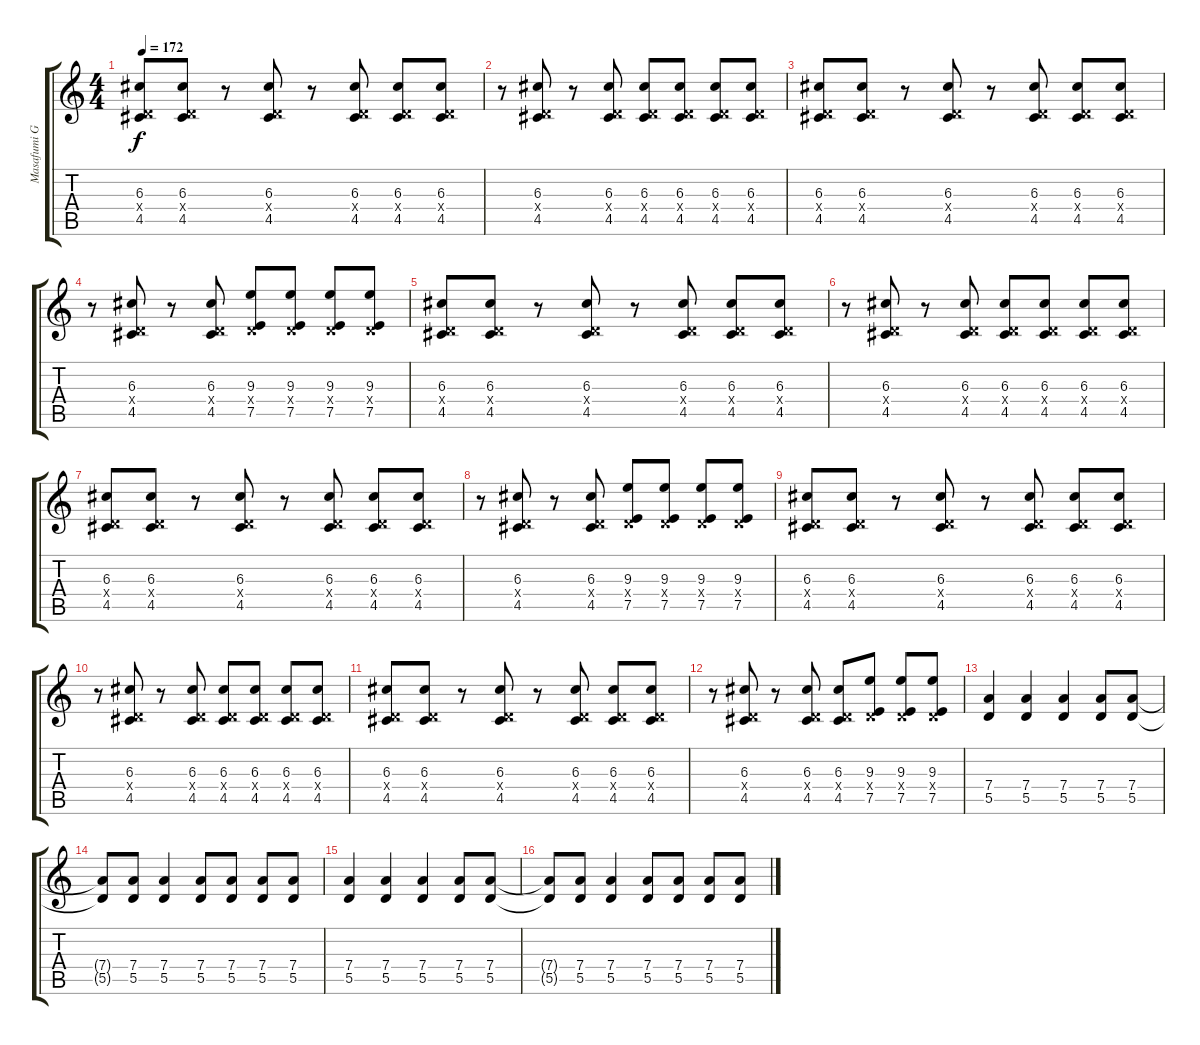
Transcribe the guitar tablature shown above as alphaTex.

\track ("Masafumi Gotou" "Masafumi G") {instrument distortionguitar}
\staff {score tabs}
\tuning (E4 B3 G3 D3 A2 E2) {hide}
\ts (4 4)
\tempo 172
\clef g2
\ks c
(6.3 0.4{x} 4.5).8{dy f} (6.3 0.4{x} 4.5).8 r.8 (6.3 0.4{x} 4.5).8 r.8 (6.3 0.4{x} 4.5).8 (6.3 0.4{x} 4.5).8 (6.3 0.4{x} 4.5).8 |
r.8 (6.3 0.4{x} 4.5).8 r.8 (6.3 0.4{x} 4.5).8 (6.3 0.4{x} 4.5).8 (6.3 0.4{x} 4.5).8 (6.3 0.4{x} 4.5).8 (6.3 0.4{x} 4.5).8 |
(6.3 0.4{x} 4.5).8 (6.3 0.4{x} 4.5).8 r.8 (6.3 0.4{x} 4.5).8 r.8 (6.3 0.4{x} 4.5).8 (6.3 0.4{x} 4.5).8 (6.3 0.4{x} 4.5).8 |
r.8 (6.3 0.4{x} 4.5).8 r.8 (6.3 0.4{x} 4.5).8 (9.3 0.4{x} 7.5).8 (9.3 0.4{x} 7.5).8 (9.3 0.4{x} 7.5).8 (9.3 0.4{x} 7.5).8 |
(6.3 0.4{x} 4.5).8 (6.3 0.4{x} 4.5).8 r.8 (6.3 0.4{x} 4.5).8 r.8 (6.3 0.4{x} 4.5).8 (6.3 0.4{x} 4.5).8 (6.3 0.4{x} 4.5).8 |
r.8 (6.3 0.4{x} 4.5).8 r.8 (6.3 0.4{x} 4.5).8 (6.3 0.4{x} 4.5).8 (6.3 0.4{x} 4.5).8 (6.3 0.4{x} 4.5).8 (6.3 0.4{x} 4.5).8 |
(6.3 0.4{x} 4.5).8 (6.3 0.4{x} 4.5).8 r.8 (6.3 0.4{x} 4.5).8 r.8 (6.3 0.4{x} 4.5).8 (6.3 0.4{x} 4.5).8 (6.3 0.4{x} 4.5).8 |
r.8 (6.3 0.4{x} 4.5).8 r.8 (6.3 0.4{x} 4.5).8 (9.3 0.4{x} 7.5).8 (9.3 0.4{x} 7.5).8 (9.3 0.4{x} 7.5).8 (9.3 0.4{x} 7.5).8 |
(6.3 0.4{x} 4.5).8 (6.3 0.4{x} 4.5).8 r.8 (6.3 0.4{x} 4.5).8 r.8 (6.3 0.4{x} 4.5).8 (6.3 0.4{x} 4.5).8 (6.3 0.4{x} 4.5).8 |
r.8 (6.3 0.4{x} 4.5).8 r.8 (6.3 0.4{x} 4.5).8 (6.3 0.4{x} 4.5).8 (6.3 0.4{x} 4.5).8 (6.3 0.4{x} 4.5).8 (6.3 0.4{x} 4.5).8 |
(6.3 0.4{x} 4.5).8 (6.3 0.4{x} 4.5).8 r.8 (6.3 0.4{x} 4.5).8 r.8 (6.3 0.4{x} 4.5).8 (6.3 0.4{x} 4.5).8 (6.3 0.4{x} 4.5).8 |
r.8 (6.3 0.4{x} 4.5).8 r.8 (6.3 0.4{x} 4.5).8 (6.3 0.4{x} 4.5).8 (9.3 0.4{x} 7.5).8 (9.3 0.4{x} 7.5).8 (9.3 0.4{x} 7.5).8 |
(7.4 5.5).4 (7.4 5.5).4 (7.4 5.5).4 (7.4 5.5).8 (7.4 5.5).8 |
(7.4{t} 5.5{t}).8 (7.4 5.5).8 (7.4 5.5).4 (7.4 5.5).8 (7.4 5.5).8 (7.4 5.5).8 (7.4 5.5).8 |
(7.4 5.5).4 (7.4 5.5).4 (7.4 5.5).4 (7.4 5.5).8 (7.4 5.5).8 |
(7.4{t} 5.5{t}).8 (7.4 5.5).8 (7.4 5.5).4 (7.4 5.5).8 (7.4 5.5).8 (7.4 5.5).8 (7.4 5.5).8
